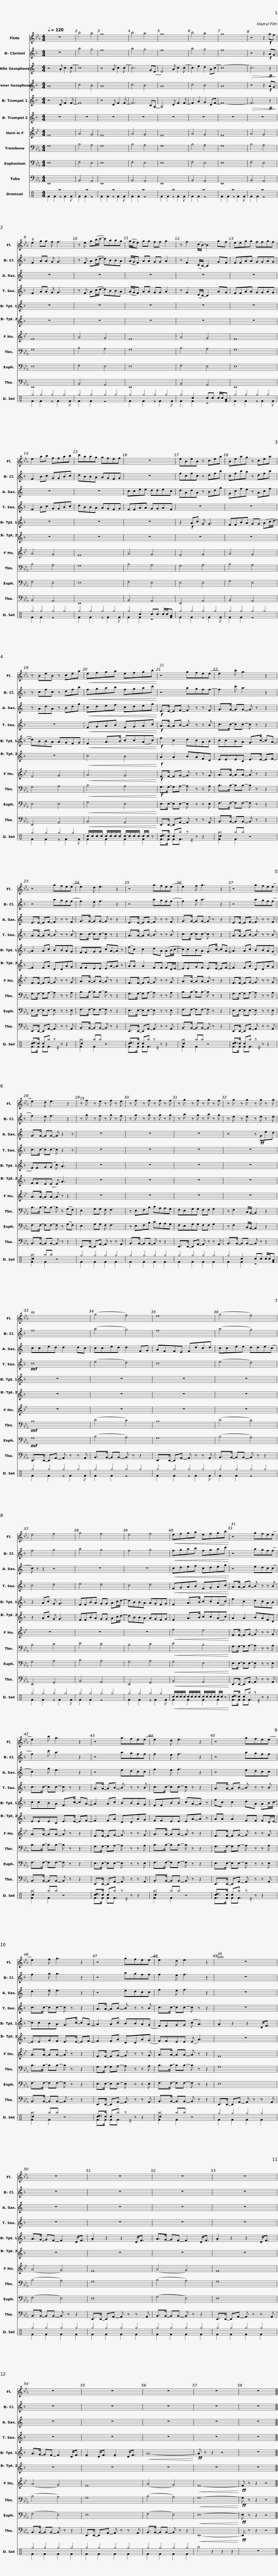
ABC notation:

X:1
%%score 1 2 3 4 5 6 7 8 9 10 ( 11 12 )
L:1/8
Q:1/4=120
M:4/4
I:linebreak $
K:Eb
V:1 treble
V:2 treble transpose=-2
V:3 treble transpose=-9
V:4 treble transpose=-14
V:5 treble transpose=-2
V:6 treble transpose=-2
V:7 treble transpose=-7
V:8 bass
V:9 bass
V:10 bass
V:11 perc
K:none
V:12 perc
K:none
V:1
 z8 | b4 a4 | g8 | b4 a4 | g8 | %5
 b4 a4 |$ g8 | z4 z2!f! gf | e2 gg f f3 | z e g(b/c'/- c')aag | %10
 (g/f/e) gg ff g2 |$ z f2 (c/B/-) B2 gf | eegg ffgf | e2 ab ffab | c'aag gfef |$ %15
 z8 | eBeB z cea | Beag z cea | z BeB z cea |$!<(! efga efgb!<)! | %20
 z4 gfe(e | e2) b g3 z2 |$ z4 gfe(e | e2) d e3 z2 | z4 gfe(e |$ %25
 e2) f g3 z2 | z4 gfe(e | e2) d e3 z2 |$ z f z e z f z e | z f z f z f z f | %30
 z g z f z g z f |$ z g z g z g z g | c'8 | (g4 f4) |$ e8 | %35
 (g4 f4) | e4 f4 | g4 f4 |$ e4 f4 |!<(! efga efgb!<)! | %40
 z4 gfe(e |$ e2) b g3 z2 | z4 gfe(e | e2) d e3 z2 |$ z4 gfe(e | %45
 e2) f g3 z2 | z4 gfe(e |$ e2) d e3 z2 | z8 | z8 | %50
 z8 |$ z8 | z8 | z8 |$ z8 | %55
 z8 | z8 | z8 |] %58
V:2
[K:F] z8 | a4 g4 | f8 | a4 g4 | f8 | %5
 a4 g4 |$ f8 | z4 z2!f! AG | F2 AA G G3 | z F A(c/d/- d)BBA | %10
 (A/G/F) AA GG A2 |$ z F2 (C/B,/-) B,2 GF | FFAA GGAG | F2 Bc GGBc | dBBA AGFG |$ %15
 z8 | fcfc z dfb | cfba z dfb | z cfc z dfb |$!<(! fgab fgac'!<)! | %20
 z4 agff- | f2 c' a3 z2 |$ z4 agf(f | f2) e f3 z2 | z4 agf(f |$ %25
 f2) g a3 z2 | z4 agf(f | f2) e f3 z2 |$ z g z f z g z f | z g z g z g z g | %30
 z a z g z a z g |$ z e z e z e z e | f8 | (a4 g4) |$ f8 | %35
 (a4 g4) | f4 g4 | a4 g4 |$ f4 g4 |!<(! fgab fgac'!<)! | %40
 z4 agf(f |$ f2) c' a3 z2 | z4 agff | f2 e f3 z2 |$ z4 agff | %45
 f2 g g3 z2 | z4 agff |$ f2 e f3 z2 | z8 | z8 | %50
 z8 |$ z8 | z8 | z8 |$ z8 | %55
 z8 | z8 | z8 |] %58
V:3
[K:C] z4 A c2 (c | c8) | z4 A c2 (c | c6) G(E | E4) A c2 (c | %5
 c2) e2 d2 A(c |$ (c8) |!>(! c6)!p! z2!>)! | z8 | z8 | %10
 z8 |$ z8 | z8 | z8 | z8 |$ %15
 ccee ddec | dAdA z Bdg | Gcfe z Acf | z AdA z Bdg |$!<(! cdef cdeg!<)! | %20
!f! E>E- EF- F z z F | G>G- GG- G z z2 |$ E>E- EF- F z z F | G>G- GG- G z z2 | E>E- EF- F z z F |$ %25
 G>G- GG- G z z2 | E>E- EF- F z z F | G>G- GG- G z2 z |$ z8 | z8 | %30
 z8 |$ z4 z!ff! Ged | cced d2 dc | cced d2 FG |$ AFFE Fdcd | %35
 ccee dde(c | c) z z2 z4 | z8 |$ z8 |!<(! cdef cdeg!<)! | %40
 z4 edc(c |$ c2) g e3 z2 | z4 edcc | f2 e f3 z2 |$ z4 edcc | %45
 d2 e e3 z2 | z4 edcc |$ f2 e f3 z2 | z8 | z8 | %50
 z8 |$ z8 | z8 | z8 |$ z8 | %55
 z8 | z8 | z8 |] %58
V:4
[K:F] A8 | c4 B4 | A8 | c4 B4 | A8 | %5
 c4 B4 |$ A8 | z4 z2!f! AG | F2 AA G G3 | z F A(c/d/- d)BBA | %10
 (A/G/F) AA GG A2 |$ z G2 (D/C/-) C2 AG | FFAA GGAG | F2 Bc GGBc | dBBA AGFG |$ %15
 FFAA GGAF | z8 | z8 | z8 |$!<(! FGAB FGAc!<)! | %20
!f! A>A- AB- B z z B | c>c- cc- c z z2 |$ A>A- AB- B z z B | c>c- cc- c z z2 | A>A- AB- B z z B |$ %25
 c>c- cc- c z z2 | A>A- AB- B z z B | c>c- cc- c z2 z |$ z8 | z8 | %30
 z8 |$ z8 |!mf! c8 | (e4 d4) |$ c8 | %35
 (e4 d4) | c4 d4 | e4 d4 |$ c4 d4 |!<(! FGAB FGAc!<)! | %40
 A>A- AB- B z z B |$ c>c- cc- c z z2 | A>A- AB- B z z B | c>c- cc- c z z2 |$ A>A- AB- B z z B | %45
 c>c- cc- c z z2 | A>A- AB- B z z B |$ c>c- cc- c z z2 | z8 | z8 | %50
 z8 |$ z8 | z8 | z8 |$ z8 | %55
 z8 | z8 | z8 |] %58
V:5
[K:F] z4 D F2 F- | F8 | z4 D F2 F- | F6 CA,- | A,4 D F2 F- | %5
 F2 A2 G2 DF- |$ F8- |!>(! F6!p! z2!>)! | z8 | z8 | %10
 z8 |$ z8 | z8 | z8 | z8 |$ %15
 z8 | z2!f! Ac G G3 | FFBA GG (Ac/d/- | d)BBA AGFG |$!<(! F2 A>B cc(Ac)!<)! | %20
!f! f2 c2 dcAB | ccBA G>c- cA- |$ A2 Ac BBAG | FFGG cA-A z | (fc) c2 dA (AB/c/- |$ %25
 c)cBA G>c- cA- | A2 Ac BBA(G | F)FG(G c) A3 |$ z8 | z8 | %30
 z8 |$ z8 | z8 | z8 |$ z8 | %35
 z8 | z2 Ac G G3 | FFBA GG Ac/d/- |$ dBBA AGFG | F2 A>B cc(Ac) | %40
 f2 c2 dcAB |$ ccBA F>c- cA- | A2 Ac BBAG | FFBB cA-A z |$ fc c2 dA AB/c/- | %45
 ccBA G>c- cA- | A2 Ac BBA(G |$ F)FGG (c A3) | .A2 z2 z2 D<F | A>G- GF- F2 D<F | %50
 .A2 z2 z2 D<F |$ A>G- GF- F2 D<F | .A2 z2 z2 D<F | A>G- GF- F2 D<F |$ .F2 D<F .F2 D<F | %55
!<(! A8-!<)! |!ff! A z z2 z4 | z8 |] %58
V:6
[K:F] z8 | z8 | z8 | z8 | z8 | %5
 z8 |$ z8 | z8 | z8 | z8 | %10
 z8 |$ z8 | z8 | z8 | z8 |$ %15
 z8 | z8 | z8 | z8 |$!<(! c4 B4!<)! | %20
!f! A2 A2 BAFD | EEEC E>E- EF- |$ F2 FA DDAG | FFEE EA-A z | AA A2 FF FD/E/- |$ %25
 EEGF E>E- EF- | F2 FA DDAG | FFE(E E) A3 |$ z8 | z8 | %30
 z8 |$ z8 | z8 | z8 |$ z8 | %35
 z8 | z2 Ac G G3 | FFBA GG Ac/d/- |$ dBBA AGFG | F2 A>B cc(Ac) | %40
 A2 A2 BAFD |$ EEEC E>E- EF- | F2 FA DDAG | FFEE EA-A z |$ AA A2 FF FD/E/- | %45
 EEGF E>E- EF- | F2 FA DDA(G |$ F)FEE (E A3) | z8 | z8 | %50
 z8 |$ z8 | z8 | z8 |$ z8 | %55
 z8 | z8 | z8 |] %58
V:7
[K:Bb] F8 | A4 G4 | F8 | A4 G4 | F8 | %5
 A4 G4 |$ F8 | A4 G4 | F8 | A4 G4 | %10
 F8 |$ A4 G4 | F8 | A4 G4 | F8 |$ %15
 A4 G4 | F4 G4 | A4 G4 | F4 G4 |$!<(! A4 G4!<)! | %20
!f! F>F- FG- G z z G | A>A- AA- A z z2 |$ F>F- FG- G z z G | A>A- AA- A z z2 | F>F- FG- G z z G |$ %25
 A>A- AA- A z z2 | F>F- FG- G z z G | A>A- AA- A z z2 |$ z8 | z8 | %30
 z8 |$ z8 | z8 | z8 |$ z8 | %35
 z8 | z8 | z8 |$ z8 |!<(! f4 e4!<)! | %40
 F>F- FG- G z z G |$ A>A- AA- A z z2 | F>F- FG- G z z G | A>A- AA- A z z2 |$ F>F- FG- G z z G | %45
 A>A- AA- A z z2 | F>F- FG- G z z G |$ A>A- AA- A z z2 | F8 | (A4 G4) | %50
 F8 |$ (A4 G4) | F8 | (A4 G4) |$ F8 | %55
 (A4 G4) |!<(! F8-!<)! |!ff! F z z2 z4 |] %58
V:8
 G,8 | B,4 A,4 | G,8 | B,4 A,4 | G,8 | %5
 B,4 A,4 |$ G,8 | B,4 A,4 | G,8 | B,4 A,4 | %10
 G,8 |$ B,4 A,4 | G,8 | B,4 A,4 | G,8 |$ %15
 B,4 A,4 | G,4 A,4 | B,4 A,4 | G,4 A,4 |$!<(! B,4 A,4!<)! | %20
!f! G,>G,- G,A,- A, z z A, | B,>B,- B,B,- B, z z2 |$ G,>G,- G,A,- A, z z A, | B,>B,- B,B,- B, z z2 | G,>G,- G,A,- A, z z A, |$ %25
 B,>B,- B,B,- B, z z2 | G,>G,- G,A,- A, z z A, | B,>B,- B,B,- B, z (G,F,) |$ E,2 G,G, F, F,3 | z E,F,B, CA,A,G, | %30
 F,E,G,G, F,F, G,2 |$ z F,2 C,/B,,/- B,,2 z2 |!mf! B,8 | (D4 C4) |$ B,8 | %35
 (D4 C4) | B,4 C4 | D4 C4 |$ B,4 C4 |!<(! D4 B,4!<)! | %40
 G,>G,- G,A,- A, z z A, |$ B,>B,- B,B,- B, z z2 | G,>G,- G,A,- A, z z A, | B,>B,- B,B,- B, z z2 |$ G,>G,- G,A,- A, z z A, | %45
 B,>B,- B,B,- B, z z2 | G,>G,- G,A,- A, z z A, |$ B,>B,- B,B,- B, z z2 | G,8 | (B,4 A,4) | %50
 G,8 |$ (B,4 A,4) | G,8 | (B,4 A,4) |$ G,8 | %55
 (B,4 A,4) |!<(! G,8-!<)! |!ff! G, z z2 z4 |] %58
V:9
 E,8 | F,4 E,4 | E,8 | F,4 E,4 | E,8 | %5
 F,4 E,4 |$ E,8 | F,4 E,4 | E,8 | F,4 E,4 | %10
 E,8 |$ F,4 E,4 | E,8 | F,4 E,4 | E,8 |$ %15
 F,4 E,4 | E,4 E,4 | G,4 E,4 | E,4 E,4 |$!<(! G,4 E,4!<)! | %20
 E,>E,- E,E,- E, z z E, | F,>F,- F,F,- F, z z2 |$ E,>E,- E,E,- E, z z E, | F,>F,- F,F,- F, z z2 | E,>E,- E,E,- E, z z E, |$ %25
 F,>F,- F,F,- F, z z2 | E,>E,- E,E,- E, z z E, | F,>F,- F,F,- F, z (G,F,) |$ E,2 G,G, F, F,3 | z E,F,B, CA,A,G, | %30
 F,E,G,G, F,F, G,2 |$ z F,2 C,/B,,/- B,,2 z2 |!mf! G,8 | (B,4 A,4) |$ G,8 | %35
 (B,4 A,4) | G,4 A,4 | B,4 A,4 |$ G,4 A,4 |!<(! G,4 E,4!<)! | %40
 E,>E,- E,E,- E, z z E, |$ F,>F,- F,F,- F, z z2 | E,>E,- E,E,- E, z z E, | F,>F,- F,F,- F, z z2 |$ E,>E,- E,E,- E, z z E, | %45
 F,>F,- F,F,- F, z z2 | E,>E,- E,E,- E, z z E, |$ F,>F,- F,F,- F, z z2 | E,8 | (F,4 E,4) | %50
 E,8 |$ ((G,4 E,4)) | E,8 | (F,4 E,4) |$ E,8 | %55
 (F,4 E,4) |!<(! E,8-!<)! |!ff! E, z z2 z4 |] %58
V:10
 E,,8 | B,,4 A,,4 | E,,8 | B,,4 A,,4 | E,,8 | %5
 B,,4 A,,4 |$ E,,8 | B,,4 A,,4 | E,,8 | B,,4 A,,4 | %10
 E,,8 |$ B,,4 A,,4 | E,,8 | B,,4 A,,4 | E,,8 |$ %15
 B,,4 A,,4 | E,,4 A,,4 | B,,4 A,,4 | E,,4 A,,4 |$!<(! B,,4 A,,4!<)! | %20
 E,,>E,,- E,,A,,- A,, z z A,, | B,,>B,,- B,,B,,- B,, z z2 |$ E,,>E,,- E,,A,,- A,, z z A,, | B,,>B,,- B,,B,,- B,, z z2 | E,,>E,,- E,,A,,- A,, z z A,, |$ %25
 B,,>B,,- B,,B,,- B,, z z2 | E,,>E,,- E,,A,,- A,, z z A,, | B,,>B,,- B,,B,,- B,, z z2 |$ E,,>E,,- E,,A,,- A,, z z A,, | B,,>B,,- B,,B,,- B,, z z2 | %30
 E,,>E,,- E,,A,,- A,, z z A,, |$ B,,>B,,- B,,B,,- B,, z z2 | E,,>E,,- E,,A,,- A,, z z A,, | B,,>B,,- B,,B,,- B,, z z2 |$ E,,>E,,- E,,A,,- A,, z z A,, | %35
 B,,>B,,- B,,B,,- B,, z z2 | E,,4 G,,4 | B,,4 A,,4 |$ E,,4 G,,4 |!<(! B,,4 A,,4!<)! | %40
 E,,>E,,- E,,A,,- A,, z z A,, |$ B,,>B,,- B,,B,,- B,, z z2 | E,,>E,,- E,,A,,- A,, z z A,, | B,,>B,,- B,,B,,- B,, z z2 |$ E,,>E,,- E,,A,,- A,, z z A,, | %45
 B,,>B,,- B,,B,,- B,, z z2 | E,,>E,,- E,,A,,- A,, z z A,, |$ B,,>B,,- B,,B,,- B,, z z2 | E,,>E,,- E,,A,,- A,, z z A,, | B,,>B,,- B,,B,,- B,, z z2 | %50
 E,,>E,,- E,,A,,- A,, z z A,, |$ B,,>B,,- B,,B,,- B,, z z2 | E,,>E,,- E,,A,,- A,, z z A,, | B,,>B,,- B,,B,,- B,, z z2 |$ E,,>E,,- E,,A,,- A,, z z A,, | %55
 B,,>B,,- B,,B,,- B,, z z2 |!<(! E,,8-!<)! |!ff! E,, z z2 z4 |] %58
V:11
[K:C] z8 | z8 | z8 | z8 | z8 | %5
 z8 |$ z8 | z8 | ^g2 ^g2 ^g2 ^g2 | ^g2 ^g2 ^g2 ^g2 | %10
 ^g2 ^g2 ^g2 ^g2 |$ ^g2 c2 cc c/c/[FA] | ^g2 ^g2 ^g2 ^g2 | ^g2 ^g2 ^g2 ^g2 | ^g2 ^g2 ^g2 ^g2 |$ %15
 ^g2 c2 cc c/c/[FA] | ^g2 ^g2 ^g2 ^g2 | ^g2 ^g2 ^g2 ^g2 | ^g2 ^g2 ^g2 ^g2 |$ c/c/c/c/ c/c/c/c/ c/c/c/c/ c/c/ z | %20
 [cd]>c c^a z z z2 | c2 ^a^a z4 |$ [cd]>c c^a z z z2 | c2 ^a^a z4 | [cd]>c c^a z z z2 |$ %25
 c2 ^a^a z4 | [cd]>c c^a z z z2 | c2 ^a^a z4 |$ ^g2 ^g2 ^g2 ^g2 | ^g2 ^g2 ^g2 ^g2 | %30
 ^g2 ^g2 ^g2 ^g2 |$ ^g2 c2 cc c/c/[FA] | ^g2 ^g2 ^g2 ^g2 | ^g2 ^g2 ^g2 ^g2 |$ ^g2 ^g2 ^g2 ^g2 | %35
 ^g2 ^g2 ^g2 ^g2 | ^g2 ^g2 ^g2 ^g2 | ^g2 ^g2 ^g2 ^g2 |$ ^g2 ^g2 ^g2 ^g2 |!<(! c/c/c/c/ c/c/c/c/ c/c/c/c/ c/c/ z!<)! | %40
 [cd]>c c^a z z z2 |$ c2 ^a^a z4 | [cd]>c c^a z z z2 | c2 ^a^a z4 |$ [cd]>c c^a z z z2 | %45
 c2 ^a^a z4 | [cd]>c c^a z z z2 |$ c2 ^a^a z4 | ^g2 ^g2 ^g2 ^g2 | ^g2 ^g2 ^g2 ^g2 | %50
 ^g2 ^g2 ^g2 ^g2 |$ ^g2 ^g2 ^g2 ^g2 | ^g2 ^g2 ^g2 ^g2 | ^g2 ^g2 ^g2 ^g2 |$ ^g2 ^g2 ^g2 ^g2 | %55
 ^g2 ^g2 ^g2 ^g2 | ^a2 z2 z2 z2 | z8 |] %58
V:12
[K:C] F2 F2 z F2 F | F2 F2 z4 | F2 F2 z F2 F | F2 F2 z4 | F2 F2 z F2 F | %5
 F2 F2 z4 |$ F2 F2 z F2 F | F2 F2 z4 | F2 F2 z F2 F | F2 F2 z4 | %10
 F2 F2 z F2 F |$ F2 F2 z4 | F2 F2 z F2 F | F2 F2 z4 | F2 F2 z F2 F |$ %15
 F2 F2 z4 | F2 F2 z F2 F | F2 F2 z4 | F2 F2 z F2 F |$ F2 F2 F2 F2 | %20
 F>F FF3/2 z/ z z2 | [F^a]2 F2 z4 |$ F>F FF3/2 z/ z z2 | [F^a]2 F2 z4 | F>F FF3/2 z/ z z2 |$ %25
 [F^a]2 F2 z4 | F>F FF3/2 z/ z z2 | [F^a]2 F2 z4 |$ F2 F2 F2 F2 | F2 F2 F2 F2 | %30
 F2 F2 F2 F2 |$ F2 F2 z4 | F2 F2 z F2 F | F2 F2 z4 |$ F2 F2 z F2 F | %35
 F2 F2 z4 | F2 F2 z F2 F | F2 F2 z4 |$ F2 F2 z F2 F | F2 F2 F2 F2 | %40
 F>F FF3/2 z/ z z2 |$ [F^a]2 F2 z4 | F>F FF3/2 z/ z z2 | [F^a]2 F2 z4 |$ F>F FF3/2 z/ z z2 | %45
 [F^a]2 F2 z4 | F>F FF3/2 z/ z z2 |$ [F^a]2 F2 z4 | F2 F2 F2 F2 | F2 F2 F2 F2 | %50
 F2 F2 F2 F2 |$ F2 F2 F2 F2 | F2 F2 F2 F2 | F2 F2 F2 F2 |$ F2 F2 F2 F2 | %55
 F2 F2 F2 F2 | x8 | x8 |] %58
